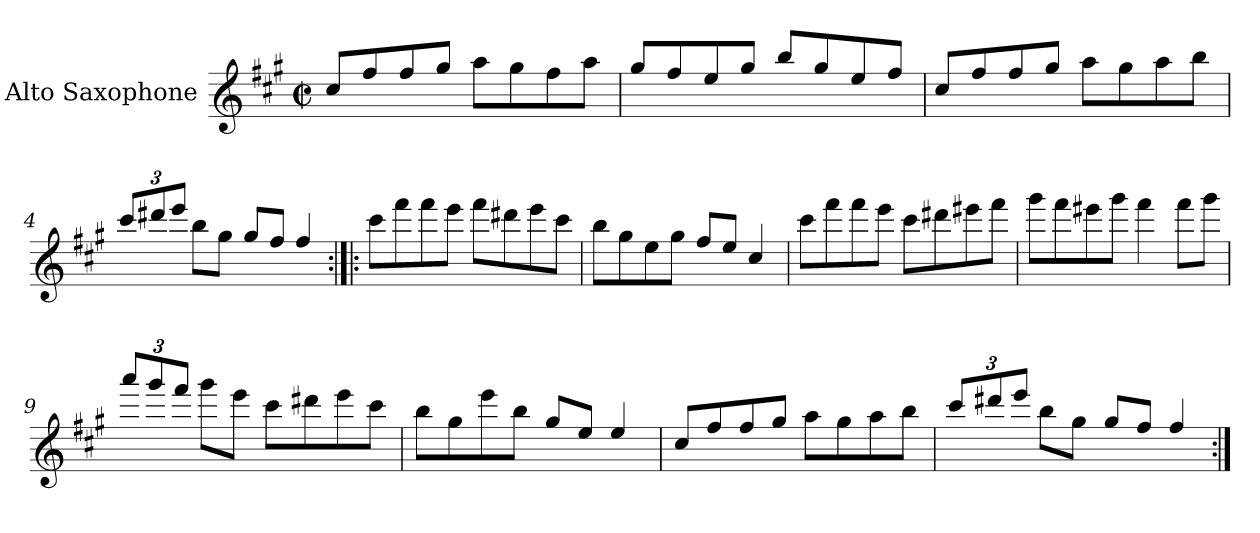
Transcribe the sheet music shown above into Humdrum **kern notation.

**kern
*part1
*staff1
*I"Alto Saxophone
*I'A Sax
*clefG2
*ITrd5c9
*k[]
*C:
*M2/2
*met(c|)
=1
8e/L
8a/
8a/
8b\J
8cc\L
8b\
8a/
8cc\J
=2
8b\L
8a/
8g/
8b\J
8dd\L
8b\
8g/
8a/J
=3
8e/L
8a/
8a/
8b\J
8cc\L
8b\
8cc\
8dd\J
=4
*Xbrackettup
12ee/L
12ff#X/
12gg/J
8dd\L
8b\J
8b\L
8a/J
4a/
=5:|!|:
8ee\L
8aa\
8aa\
8gg\J
8aa\L
8ff#X\
8gg\
8ee\J
=6
8dd\L
8b\
8g/
8b\J
8a/L
8g/J
4e/
=7
8ee\L
8aa\
8aa\
8gg\J
8ee\L
8ff#X\
8gg#X\
8aa\J
=8
8bb\L
8aa\
8gg#X\
8bb\J
4aa\
8aa\L
8bb\J
=9
12ccc/L
12bb/
12aa/J
8bb\L
8gg\J
8ee\L
8ff#X\
8gg\
8ee\J
=10
8dd\L
8b\
8gg\
8dd\J
8b\L
8g/J
4g/
=11
8e/L
8a/
8a/
8b\J
8cc\L
8b\
8cc\
8dd\J
=12
12ee/L
12ff#X/
12gg/J
8dd\L
8b\J
8b\L
8a/J
4a/
=:|!
*-
